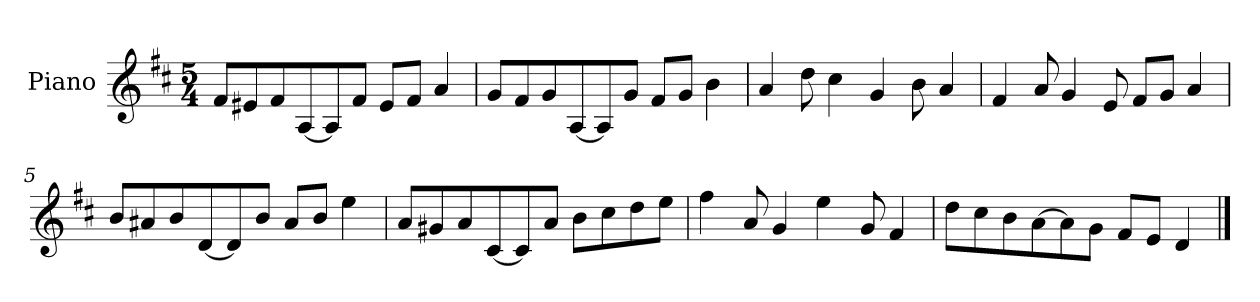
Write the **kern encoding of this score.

**kern
*part1
*staff1
*I"Piano
*I'Pno
*clefG2
*k[f#c#]
*D:
*M5/4
=1
8f#/L
8e#X/
8f#/
[8A/
8A/]
8f#/J
8e#/L
8f#/J
4a/
=2
8g/L
8f#/
8g/
[8A/
8A/]
8g/J
8f#/L
8g/J
4b\
=3
4a/
8dd\
4cc#\
4g/
8b\
4a/
=4
4f#/
8a/
4g/
8e/
8f#/L
8g/J
4a/
=5
8b/L
8a#X/
8b/
[8d/
8d/]
8b/J
8a#/L
8b/J
4ee\
=6
8a/L
8g#X/
8a/
[8c#/
8c#/]
8a/J
8b\L
8cc#\
8dd\
8ee\J
=7
4ff#\
8a/
4g/
4ee\
8g/
4f#/
=8
8dd\L
8cc#\
8b\
[8a\
8a\]
8g\J
8f#/L
8e/J
4d/
==
*-
